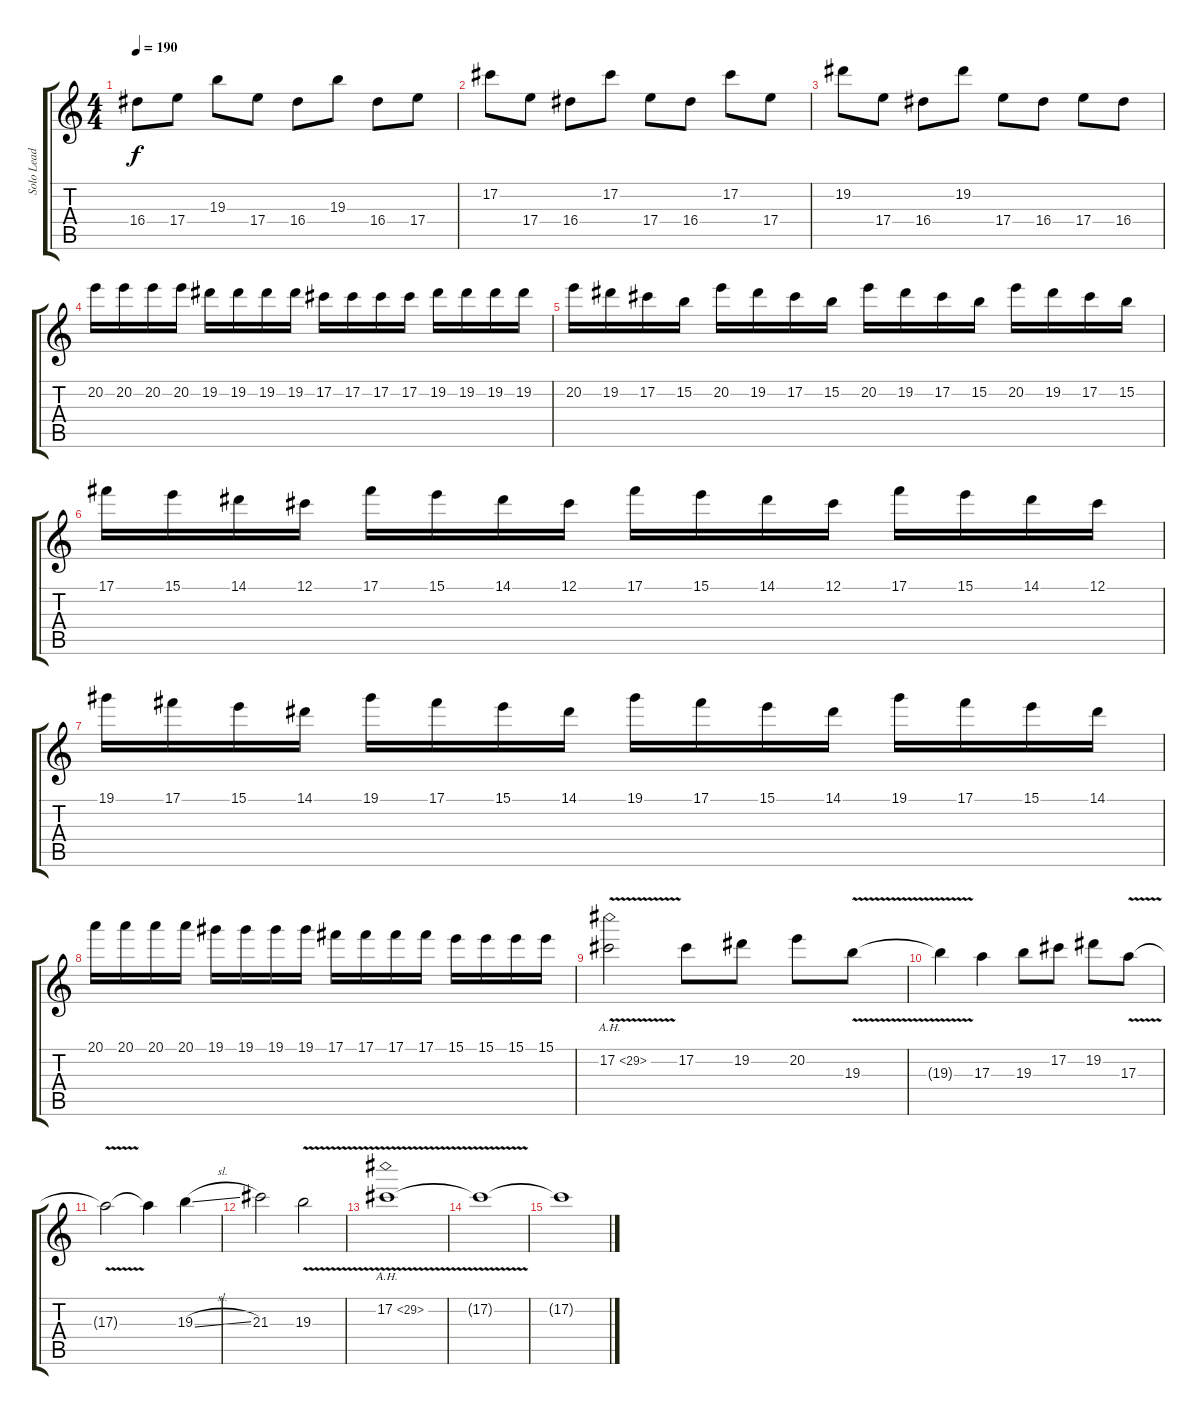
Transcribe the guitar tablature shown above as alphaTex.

\track ("Solo Lead" "Solo Lead") {instrument distortionguitar}
\staff {score tabs}
\tuning (Db4 Ab3 E3 B2 Gb2 B1) {hide}
\ts (4 4)
\tempo 190
\clef g2
\ks c
16.4{t}.8{dy f} 17.4.8 19.3.8 17.4.8 16.4.8 19.3.8 16.4.8 17.4.8 |
17.2.8 17.4.8 16.4.8 17.2.8 17.4.8 16.4.8 17.2.8 17.4.8 |
19.2.8 17.4.8 16.4.8 19.2.8 17.4.8 16.4.8 17.4.8 16.4.8 |
20.2.16 20.2.16 20.2.16 20.2.16 19.2.16 19.2.16 19.2.16 19.2.16 17.2.16 17.2.16 17.2.16 17.2.16 19.2.16 19.2.16 19.2.16 19.2.16 |
20.2.16 19.2.16 17.2.16 15.2.16 20.2.16 19.2.16 17.2.16 15.2.16 20.2.16 19.2.16 17.2.16 15.2.16 20.2.16 19.2.16 17.2.16 15.2.16 |
17.1.16 15.1.16 14.1.16 12.1.16 17.1.16 15.1.16 14.1.16 12.1.16 17.1.16 15.1.16 14.1.16 12.1.16 17.1.16 15.1.16 14.1.16 12.1.16 |
19.1.16 17.1.16 15.1.16 14.1.16 19.1.16 17.1.16 15.1.16 14.1.16 19.1.16 17.1.16 15.1.16 14.1.16 19.1.16 17.1.16 15.1.16 14.1.16 |
20.1.16 20.1.16 20.1.16 20.1.16 19.1.16 19.1.16 19.1.16 19.1.16 17.1.16 17.1.16 17.1.16 17.1.16 15.1.16 15.1.16 15.1.16 15.1.16 |
17.2{ah 12 v}.2 17.2.8 19.2.8 20.2.8 19.3{v}.8 |
19.3{t}.4 17.3.4 19.3.8 17.2.8 19.2.8 17.3{v}.8 |
17.3{t}.2 17.3{t}.4 19.3{sl}.4 |
21.3.2 19.3{v}.2 |
17.2{ah 12 v}.1 |
17.2{t}.1 |
17.2{t}.1
